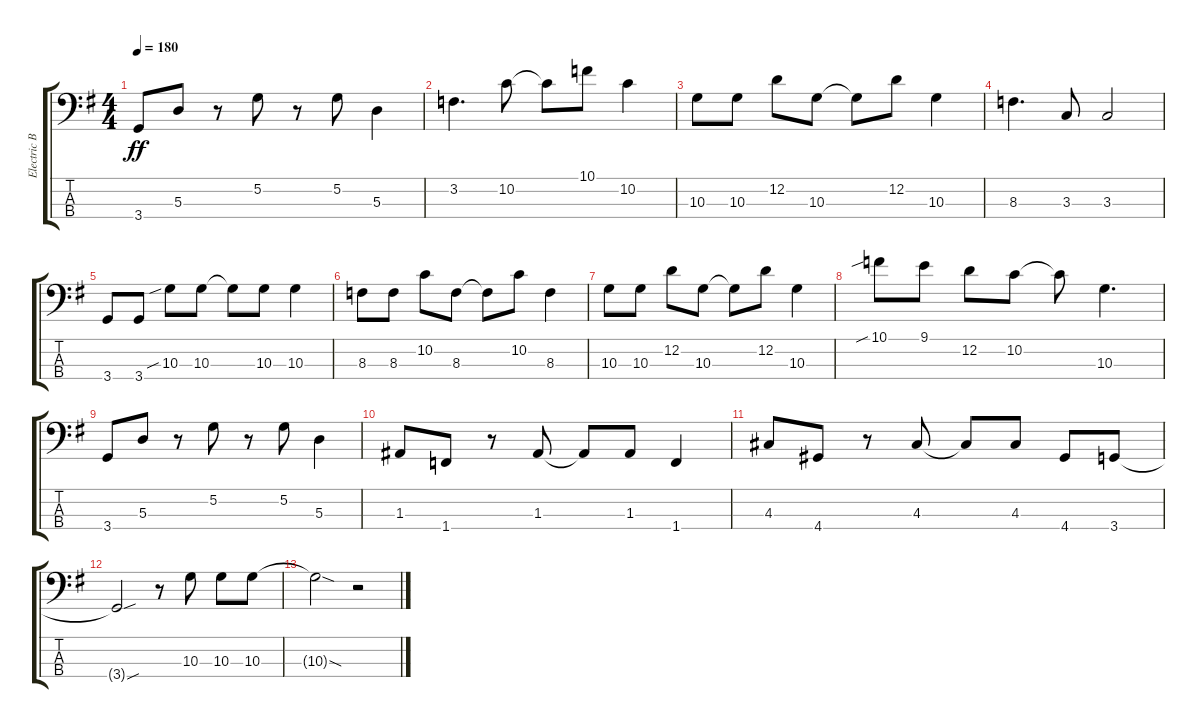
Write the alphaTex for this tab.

\track ("Electric Bass" "Electric B") {instrument electricbassfinger}
\staff {score tabs}
\tuning (G2 D2 A1 E1) {hide}
\ts (4 4)
\tempo 180
\clef f4
\ks g
3.4.8{dy ff} 5.3.8 r.8 5.2.8 r.8 5.2.8 5.3.4 |
3.2.4{d} 10.2.8 10.2{t}.8 10.1.8 10.2.4 |
10.3.8 10.3.8 12.2.8 10.3.8 10.3{t}.8 12.2.8 10.3.4 |
8.3.4{d} 3.3.8 3.3.2 |
3.4.8 3.4.8 10.3{sib}.8 10.3.8 10.3{t}.8 10.3.8 10.3.4 |
8.3.8 8.3.8 10.2.8 8.3.8 8.3{t}.8 10.2.8 8.3.4 |
10.3.8 10.3.8 12.2.8 10.3.8 10.3{t}.8 12.2.8 10.3.4 |
10.1{sib}.8 9.1.8 12.2.8 10.2.8 10.2{t}.8 10.3.4{d} |
3.4.8 5.3.8 r.8 5.2.8 r.8 5.2.8 5.3.4 |
1.3.8 1.4.8 r.8 1.3.8 1.3{t}.8 1.3.8 1.4.4 |
4.3.8 4.4.8 r.8 4.3.8 4.3{t}.8 4.3.8 4.4.8 3.4.8 |
3.4{sou t}.2 r.8 10.3.8 10.3.8 10.3.8 |
10.3{sod t}.2 r.2
